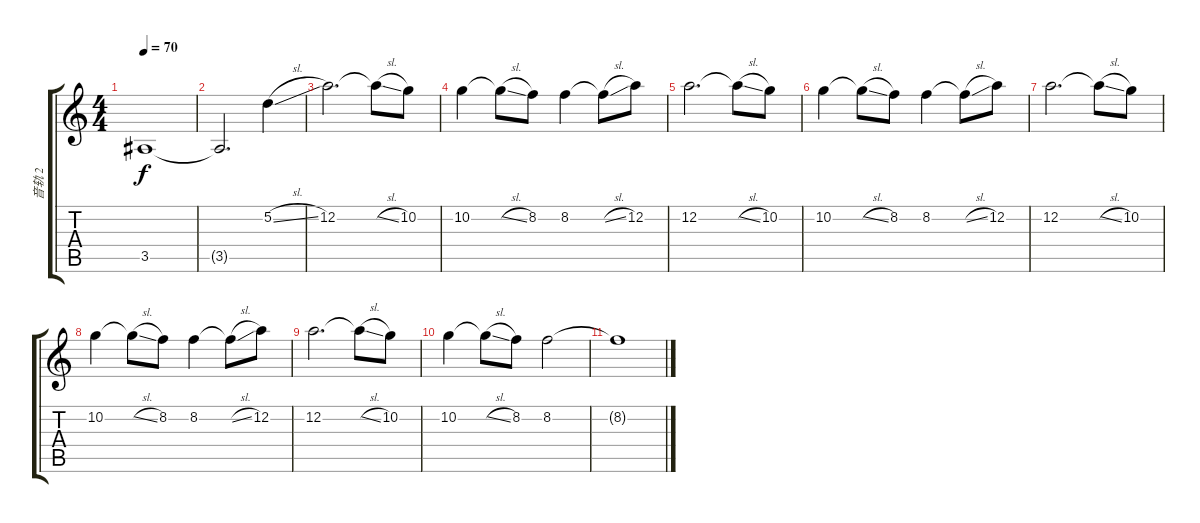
\track ("音轨 2" "音轨 2") {instrument distortionguitar}
\staff {score tabs}
\tuning (D4 A3 F3 C3 G2 D2) {hide}
\ts (4 4)
\tempo 70
\clef g2
\ks c
3.5.1{dy f} |
3.5{t}.2{d} 5.2{sl}.4 |
12.2.2{d} 12.2{sl t}.8 10.2.8 |
10.2.4 10.2{sl t}.8 8.2.8 8.2.4 8.2{sl t}.8 12.2.8 |
12.2.2{d} 12.2{sl t}.8 10.2.8 |
10.2.4 10.2{sl t}.8 8.2.8 8.2.4 8.2{sl t}.8 12.2.8 |
12.2.2{d} 12.2{sl t}.8 10.2.8 |
10.2.4 10.2{sl t}.8 8.2.8 8.2.4 8.2{sl t}.8 12.2.8 |
12.2.2{d} 12.2{sl t}.8 10.2.8 |
10.2.4 10.2{sl t}.8 8.2.8 8.2.2 |
8.2{t}.1{volume 0}
